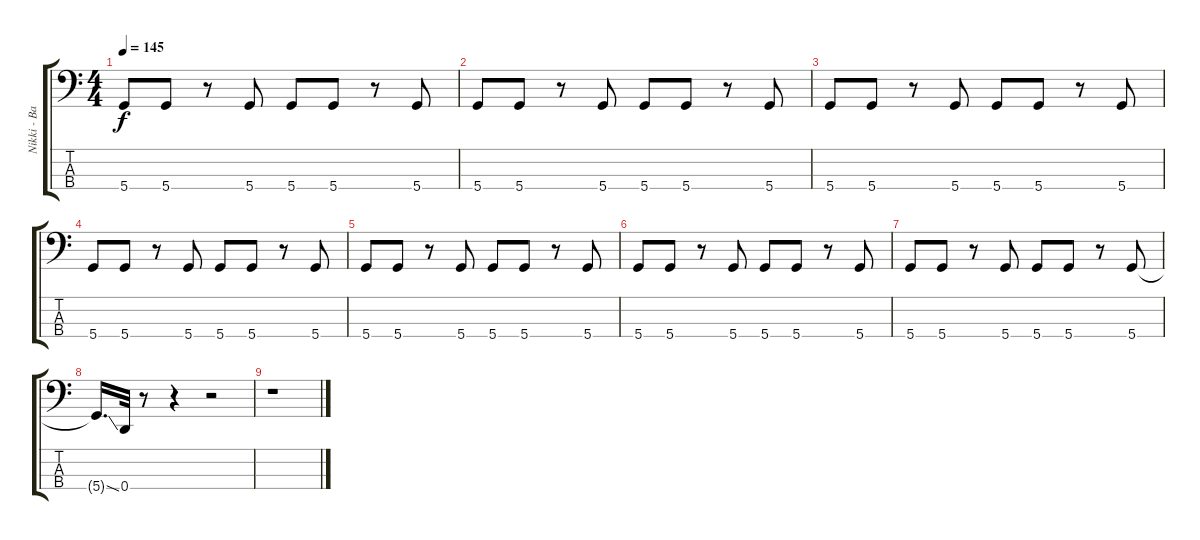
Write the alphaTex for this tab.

\track ("Nikki - Bass" "Nikki - Ba") {instrument electricbasspick}
\staff {score tabs}
\tuning (G2 D2 A1 D1) {hide}
\ts (4 4)
\tempo 145
\clef f4
\ks c
5.4.8{dy f} 5.4.8 r.8 5.4.8 5.4.8 5.4.8 r.8 5.4.8 |
5.4.8 5.4.8 r.8 5.4.8 5.4.8 5.4.8 r.8 5.4.8 |
5.4.8 5.4.8 r.8 5.4.8 5.4.8 5.4.8 r.8 5.4.8 |
5.4.8 5.4.8 r.8 5.4.8 5.4.8 5.4.8 r.8 5.4.8 |
5.4.8 5.4.8 r.8 5.4.8 5.4.8 5.4.8 r.8 5.4.8 |
5.4.8 5.4.8 r.8 5.4.8 5.4.8 5.4.8 r.8 5.4.8 |
5.4.8 5.4.8 r.8 5.4.8 5.4.8 5.4.8 r.8 5.4.8 |
5.4{ss t}.16{d} 0.4.32 r.8 r.4 r.2 |
r.1
